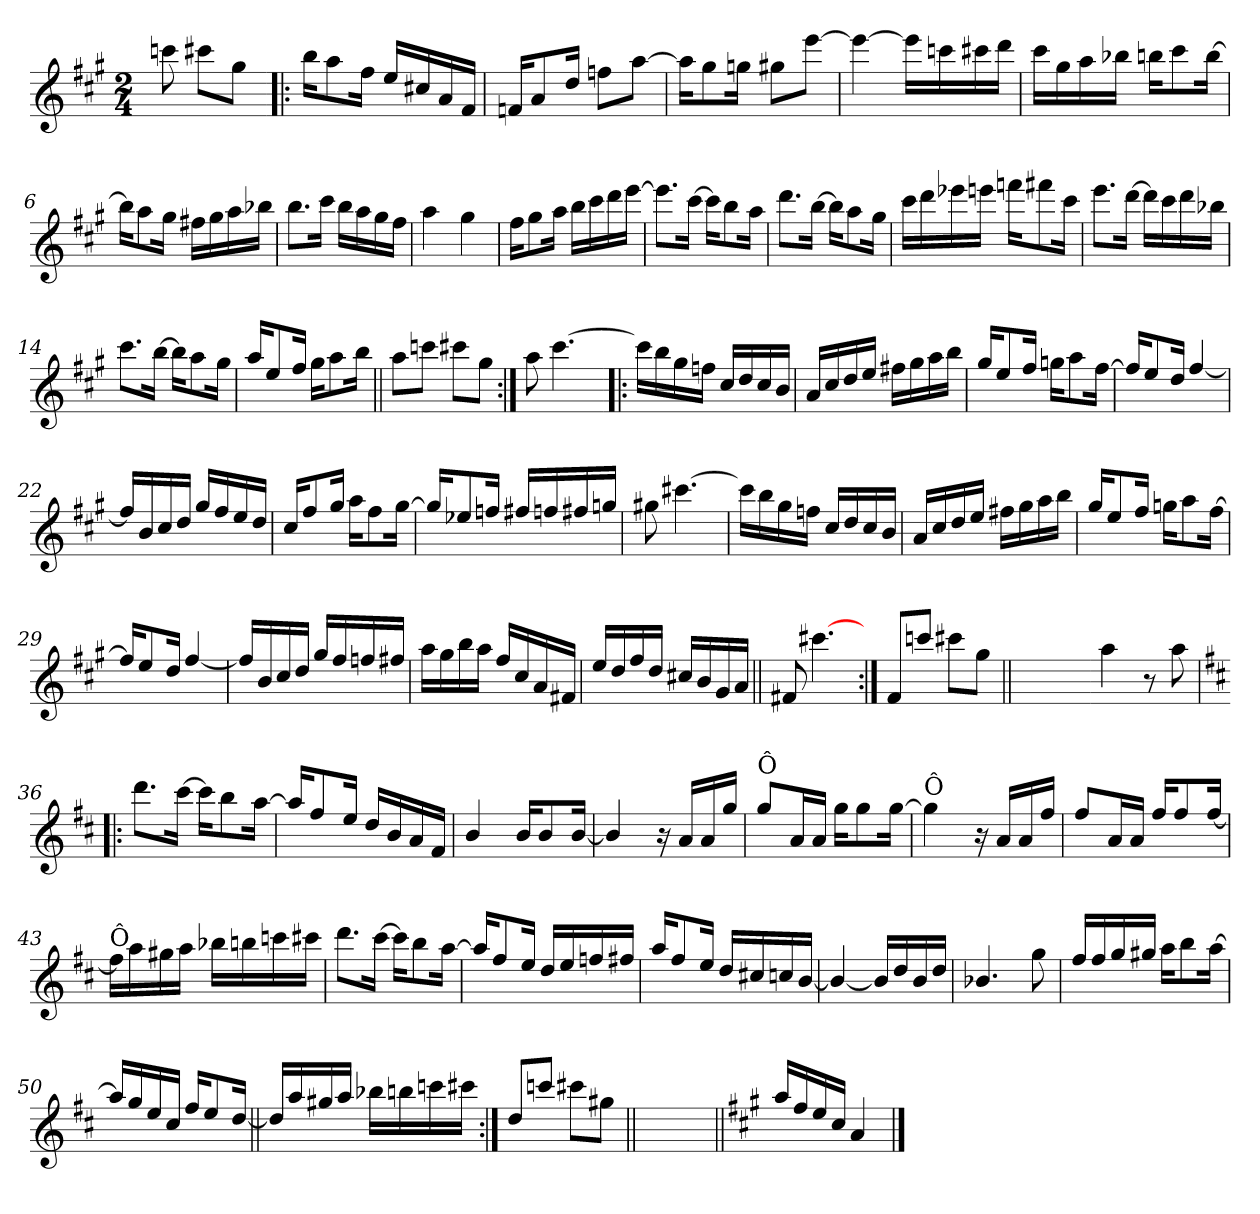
**kern
*part1
*staff1
*clefG2
*k[f#c#g#]
*A:
*M2/4
=
8cccn\
8ccc#X\L
8gg#\J
=1!|:
16bb\KL
8aa\
16ff#\Jk
16ee/LL
16cc#X/
16a/
16f#/JJ
=2
16fn/KL
8a/
16dd/Jk
8ffn\L
[8aa\J
=3
16aa\KL]
8gg#\
16ggn\Jk
8gg#X\L
[8eee\J
=4
4eee\_
16eee\LL]
16cccn\
16ccc#X\
16ddd\JJ
!!LO:LB:g=z
=5
16ccc#\LL
16gg#\
16aa\
16bb-X\JJ
16bbn\KL
8ccc#\
[16bb\Jk
=6
16bb\KL]
8aa\
16gg#\Jk
16ff#X\LL
16gg#\
16aa\
16bb-X\JJ
=7
8.bb\L
16ccc#\Jk
16bb\LL
16aa\
16gg#\
16ff#\JJ
=8
4aa\
4gg#\
!!LO:LB:g=z
=9
16ff#\KL
8gg#\
16aa\Jk
16bb\LL
16ccc#\
16ddd\
[16eee\JJ
=10
8.eee\L]
[16ccc#\Jk
16ccc#\KL]
8bb\
16aa\Jk
=11
8.ddd\L
[16bb\Jk
16bb\KL]
8aa\
16gg#\Jk
=12
16ccc#\LL
16ddd\
16eee-X\
16eeen\JJ
16fffn\KL
8fff#X\
16ccc#\Jk
!!LO:LB:g=z
=13
8.eee\L
[16ddd\Jk
16ddd\LL]
16ccc#\
16ddd\
16bb-X\JJ
=14
8.ccc#\L
[16bb\Jk
16bb\KL]
8aa\
16gg#\Jk
=15
16aa/KL
8ee/
16ff#/Jk
16gg#\KL
8aa\
16bb\Jk
=16||
8aa\L
8cccn\J
8ccc#X\L
8gg#\J
!!LO:LB:g=z
=17:|!
8aa\
[4.ccc#\
=18!|:
16ccc#\LL]
16bb\
16gg#\
16ffn\JJ
16cc#/LL
16dd/
16cc#/
16b/JJ
=19
16a/LL
16cc#/
16dd/
16ee/JJ
16ff#X\LL
16gg#\
16aa\
16bb\JJ
=20
16gg#/KL
8ee/
16ff#/Jk
16ggn\KL
8aa\
[16ff#\Jk
!!LO:LB:g=z
=21
16ff#/KL]
8ee/
16dd/Jk
[4ff#/
=22
16ff#/LL]
16b/
16cc#/
16dd/JJ
16gg#/LL
16ff#/
16ee/
16dd/JJ
=23
16cc#/KL
8ff#/
16gg#/Jk
16aa\KL
8ff#\
[16gg#\Jk
=24
16gg#/KL]
8ee-X/
16ffn/Jk
16ff#X/LL
16ffn/
16ff#X/
16ggn/JJ
!!LO:LB:g=z
=25
8gg#X\
[4.ccc#X\
=26
16ccc#\LL]
16bb\
16gg#\
16ffn\JJ
16cc#/LL
16dd/
16cc#/
16b/JJ
=27
16a/LL
16cc#/
16dd/
16ee/JJ
16ff#X\LL
16gg#\
16aa\
16bb\JJ
=28
16gg#/KL
8ee/
16ff#/Jk
16ggn\KL
8aa\
[16ff#\Jk
!!LO:LB:g=z
=29
16ff#/KL]
8ee/
16dd/Jk
[4ff#/
=30
16ff#/LL]
16b/
16cc#/
16dd/JJ
16gg#/LL
16ff#/
16ffn/
16ff#X/JJ
=31
16aa\LL
16gg#\
16bb\
16aa\JJ
16ff#/LL
16cc#/
16a/
16f#X/JJ
=32
16ee/LL
16dd/
16ff#/
16dd/JJ
16cc#X/LL
16b/
16g#/
16a/JJ
!!LO:LB:g=z
=33||
8f#X/
[4.ccc#X\
=34:|!
8f#/L
8cccn/J
8ccc#X\L
8gg#\J
=34X341||
2ryy
!!LO:PB:g=z
=35-
4aa\
8r
8aa\
=36!|:
*k[f#c#]
*D:
8.ddd\L
[16ccc#\Jk
16ccc#\KL]
8bb\
[16aa\Jk
=37
16aa/KL]
8ff#/
16ee/Jk
16dd/LL
16b/
16a/
16f#/JJ
=38
4b/
16b/KL
8b/
[16b/Jk
!!LO:LB:g=z
=39
4b/]
16r
16a/LL
16a/
16gg/JJ
=40
!LO:TX:a:t=Ô
8gg/L
16a/L
16a/JJ
16gg\KL
8gg\
[16gg\Jk
=41
!LO:TX:a:t=Ô
4gg\]
16r
16a/LL
16a/
16ff#/JJ
=42
8ff#/L
16a/L
16a/JJ
16ff#/KL
8ff#/
[16ff#/Jk
!!LO:LB:g=z
=43
!LO:TX:a:t=Ô
16ff#\LL]
16aa\
16gg#X\
16aa\JJ
16bb-X\LL
16bbn\
16cccn\
16ccc#X\JJ
=44
8.ddd\L
[16ccc#\Jk
16ccc#\KL]
8bb\
[16aa\Jk
=45
16aa/KL]
8ff#/
16ee/Jk
16dd/LL
16ee/
16ffn/
16ff#X/JJ
=46
16aa/KL
8ff#/
16ee/Jk
16dd/LL
16cc#X/
16ccn/
[16b/JJ
!!LO:LB:g=z
=47
4b/_
16b/LL]
16dd/
16b/
16dd/JJ
=48
4.b-X/
8gg\
=49
16ff#/LL
16ff#/
16gg/
16gg#X/JJ
16aa\KL
8bb\
[16aa\Jk
=50
16aa/LL]
16gg/
16ee/
16cc#/JJ
16ff#/KL
8ee/
[16dd/Jk
!!LO:LB:g=z
=51||
16dd/LL]
16aa/
16gg#X/
16aa/JJ
16bb-X\LL
16bbn\
16cccn\
16ccc#X\JJ
=52:|!
8dd/L
8cccn/J
8ccc#X\L
8gg#X\J
=53||
2ryy
=54||
*k[f#c#g#]
*A:
16aa/LL
16ff#/
16ee/
16cc#/JJ
4a/
==
*-
